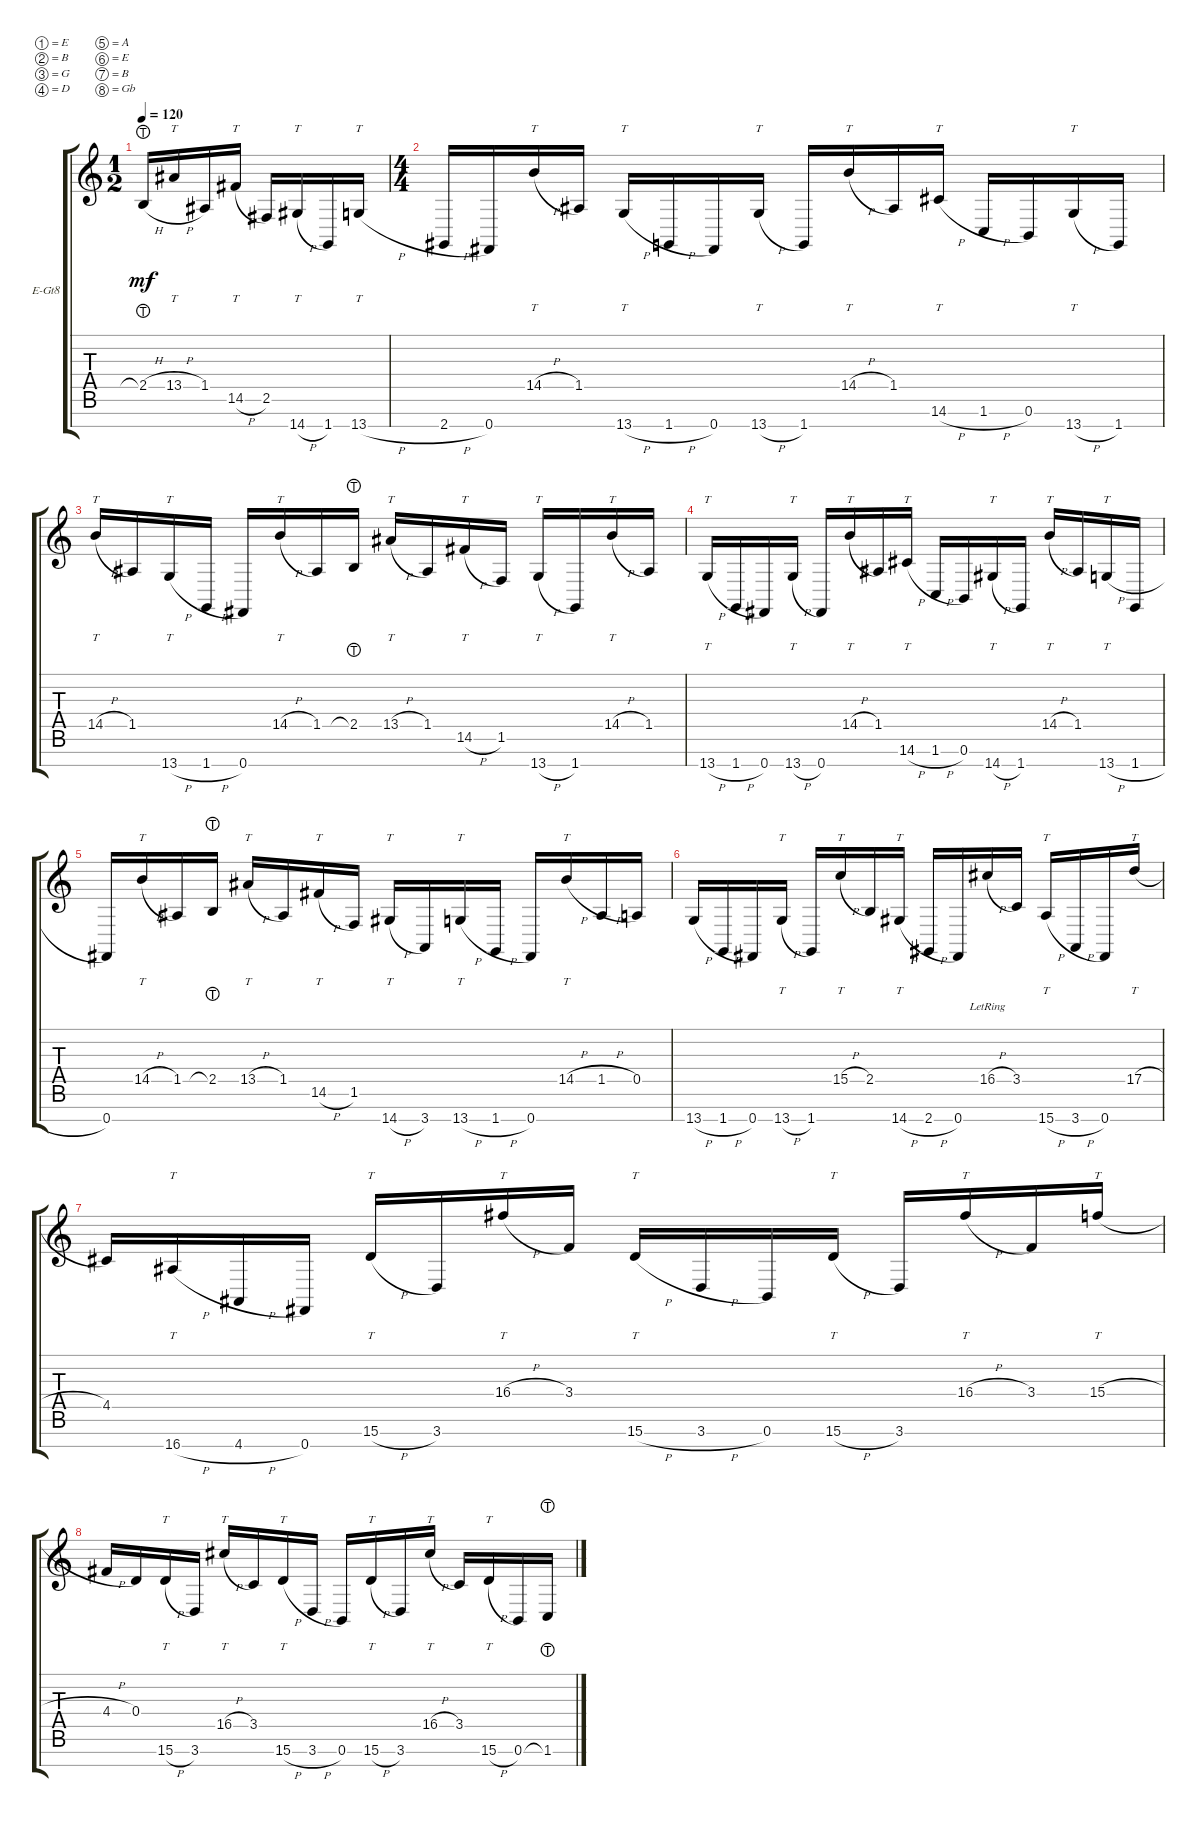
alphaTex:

\defaultSystemsLayout 4
\bracketExtendMode groupsimilarinstruments
\firstSystemTrackNameOrientation horizontal
\otherSystemsTrackNameOrientation horizontal
\track ("Electric Guitar" "E-Gt8") {instrument distortionguitar}
\staff {score tabs}
\tuning (E4 B3 G3 D3 A2 E2 B1 Gb1)
\ts (1 2)
\tempo 120
\clef g2
\ks c
2.5{h lht}.16{dy mf} 13.5{h}.16{tt} 1.5.16 14.6{h}.16{tt} 2.6.16 14.8{h}.16{tt} 1.8.16 13.8{h}.16{tt} |
\ts (4 4)
2.8{h}.16 0.8.16 14.5{h}.16{tt} 1.5.16 13.8{h}.16{tt} 1.8{h}.16 0.8.16 13.8{h}.16{tt} 1.8.16 14.5{h}.16{tt} 1.5.16 14.7{h}.16{tt} 1.7{h}.16 0.7.16 13.8{h}.16{tt} 1.8.16 |
14.5{h}.16{tt} 1.5.16 13.8{h}.16{tt} 1.8{h}.16 0.8.16 14.5{h}.16{tt} 1.5.16 2.5{lht}.16 13.5{h}.16{tt} 1.5.16 14.6{h}.16{tt} 1.6.16 13.8{h}.16{tt} 1.8.16 14.5{h}.16{tt} 1.5.16 |
13.8{h}.16{tt} 1.8{h}.16 0.8.16 13.8{h}.16{tt} 0.8.16 14.5{h}.16{tt} 1.5.16 14.7{h}.16{tt} 1.7{h}.16 0.7.16 14.8{h}.16{tt} 1.8.16 14.5{h}.16{tt} 1.5.16 13.8{h}.16{tt} 1.8{h}.16 |
0.8.16 14.5{h}.16{tt} 1.5.16 2.5{lht}.16 13.5{h}.16{tt} 1.5.16 14.6{h}.16{tt} 1.6.16 14.8{h}.16{tt} 3.8.16 13.8{h}.16{tt} 1.8{h}.16 0.8.16 14.5{h}.16{tt} 1.5{h}.16 0.5.16 |
13.8{h}.16 1.8{h}.16 0.8.16 13.8{h}.16{tt} 1.8.16 15.5{h}.16{tt} 2.5.16 14.8{h}.16{tt} 2.8{h}.16 0.8.16 16.5{h lr}.16 3.5.16 15.8{h}.16{tt} 3.8{h}.16 0.8.16 17.5{h}.16{tt} |
4.5.16 16.8{h}.16{tt} 4.8{h}.16 0.8.16 15.7{h}.16{tt} 3.7.16 16.4{h}.16{tt} 3.4.16 15.7{h}.16{tt} 3.7{h}.16 0.7.16 15.7{h}.16{tt} 3.7.16 16.4{h}.16{tt} 3.4.16 15.4{h}.16{tt} |
4.4{h}.16 0.4.16 15.7{h}.16{tt} 3.7.16 16.5{h}.16{tt} 3.5.16 15.7{h}.16{tt} 3.7{h}.16 0.7.16 15.7{h}.16{tt} 3.7.16 16.5{h}.16{tt} 3.5.16 15.7{h}.16{tt} 0.7.16 1.7{lht}.16
